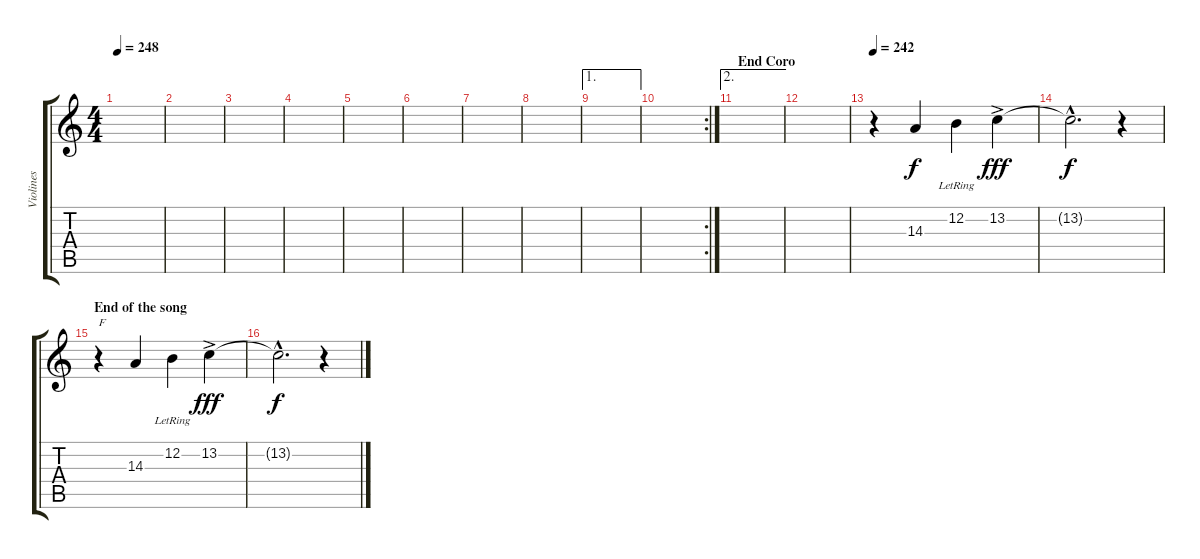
\track ("Violines" "Violines") {instrument violin}
\staff {score tabs}
\tuning (E4 B3 G3 D3 A2 E2) {hide}
\ts (4 4)
\tempo 248
\clef g2
\ks c
|
|
|
|
|
|
|
|
\ae 1
|
\rc 2
|
\ae 2
\section ("" "End Coro")
|
|
\tempo 242
r.4 14.3.4 12.2{lr}.4 13.2{ac}.4{dy fff} |
13.2{hac t}.2{d dy f} r.4 |
\section ("" "End of the song")
r.4{txt "F"} 14.3.4 12.2{lr}.4 13.2{ac}.4{dy fff} |
13.2{hac t}.2{d dy f} r.4
